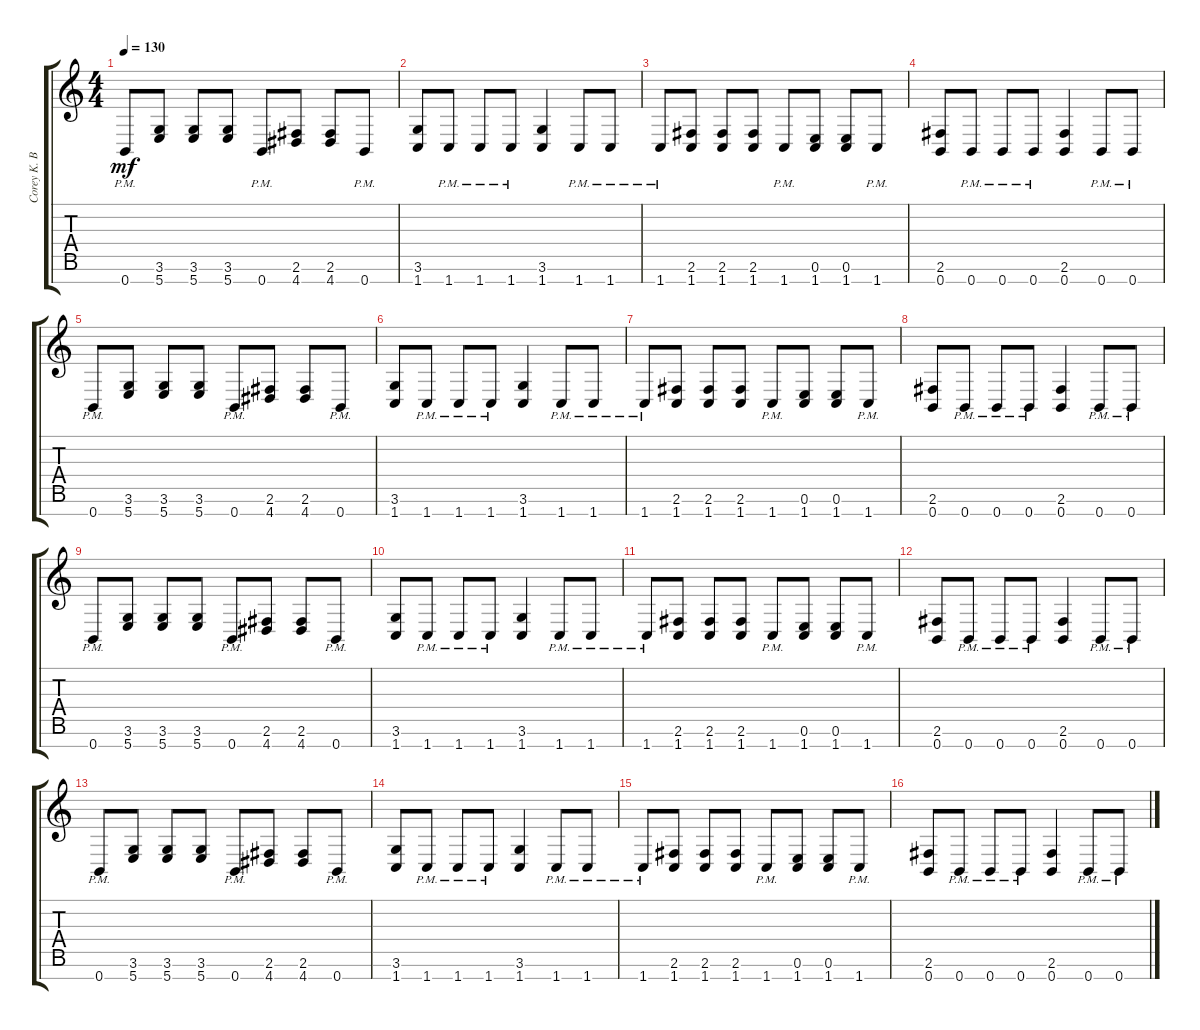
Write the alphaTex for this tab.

\track ("Corey K. Beaulieu" "Corey K. B") {instrument distortionguitar}
\staff {score tabs}
\tuning (E4 B3 G3 D3 A2 E2 B1) {hide}
\ts (4 4)
\tempo 130
\clef g2
\ks c
0.7{pm}.8{dy mf} (3.6 5.7).8 (3.6 5.7).8 (3.6 5.7).8 0.7{pm}.8 (2.6 4.7).8 (2.6 4.7).8 0.7{pm}.8 |
(3.6 1.7).8 1.7{pm}.8 1.7{pm}.8 1.7{pm}.8 (3.6 1.7).4 1.7{pm}.8 1.7{pm}.8 |
1.7{pm}.8 (2.6 1.7).8 (2.6 1.7).8 (2.6 1.7).8 1.7{pm}.8 (0.6 1.7).8 (0.6 1.7).8 1.7{pm}.8 |
(2.6 0.7).8{balance 0} 0.7{pm}.8 0.7{pm}.8 0.7{pm}.8 (2.6 0.7).4 0.7{pm}.8 0.7{pm}.8 |
0.7{pm}.8 (3.6 5.7).8 (3.6 5.7).8 (3.6 5.7).8 0.7{pm}.8 (2.6 4.7).8 (2.6 4.7).8 0.7{pm}.8 |
(3.6 1.7).8 1.7{pm}.8 1.7{pm}.8 1.7{pm}.8 (3.6 1.7).4 1.7{pm}.8 1.7{pm}.8 |
1.7{pm}.8 (2.6 1.7).8 (2.6 1.7).8 (2.6 1.7).8 1.7{pm}.8 (0.6 1.7).8 (0.6 1.7).8 1.7{pm}.8 |
(2.6 0.7).8 0.7{pm}.8 0.7{pm}.8 0.7{pm}.8 (2.6 0.7).4 0.7{pm}.8 0.7{pm}.8 |
0.7{pm}.8 (3.6 5.7).8 (3.6 5.7).8 (3.6 5.7).8 0.7{pm}.8 (2.6 4.7).8 (2.6 4.7).8 0.7{pm}.8 |
(3.6 1.7).8 1.7{pm}.8 1.7{pm}.8 1.7{pm}.8 (3.6 1.7).4 1.7{pm}.8 1.7{pm}.8 |
1.7{pm}.8 (2.6 1.7).8 (2.6 1.7).8 (2.6 1.7).8 1.7{pm}.8 (0.6 1.7).8 (0.6 1.7).8 1.7{pm}.8 |
(2.6 0.7).8 0.7{pm}.8 0.7{pm}.8 0.7{pm}.8 (2.6 0.7).4 0.7{pm}.8 0.7{pm}.8 |
0.7{pm}.8 (3.6 5.7).8 (3.6 5.7).8 (3.6 5.7).8 0.7{pm}.8 (2.6 4.7).8 (2.6 4.7).8 0.7{pm}.8 |
(3.6 1.7).8 1.7{pm}.8 1.7{pm}.8 1.7{pm}.8 (3.6 1.7).4 1.7{pm}.8 1.7{pm}.8 |
1.7{pm}.8 (2.6 1.7).8 (2.6 1.7).8 (2.6 1.7).8 1.7{pm}.8 (0.6 1.7).8 (0.6 1.7).8 1.7{pm}.8 |
(2.6 0.7).8 0.7{pm}.8 0.7{pm}.8 0.7{pm}.8 (2.6 0.7).4 0.7{pm}.8 0.7{pm}.8
